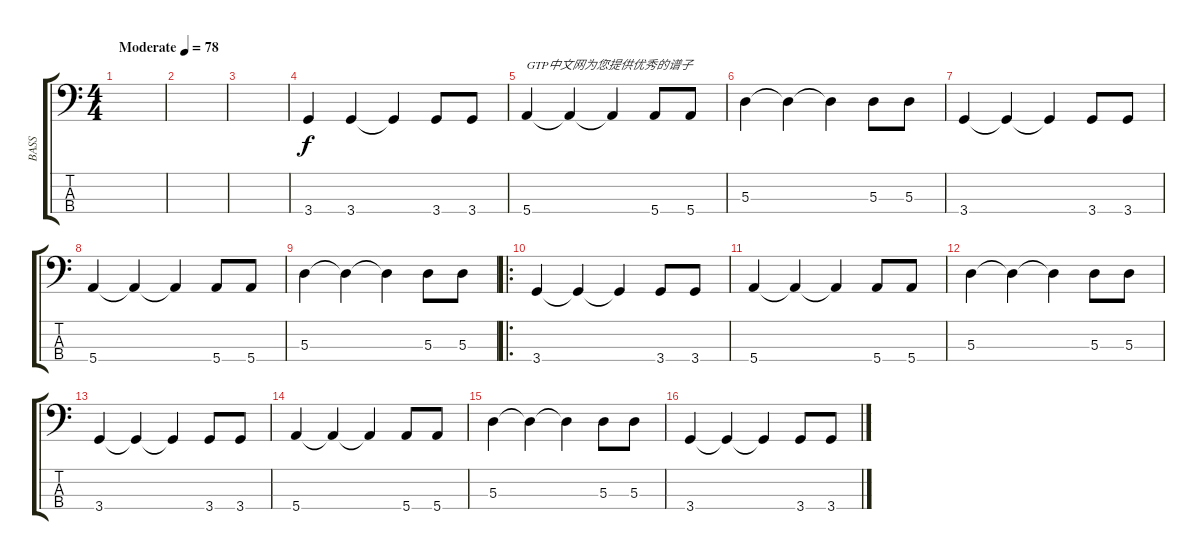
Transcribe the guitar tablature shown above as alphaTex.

\track ("BASS" "BASS") {instrument electricbassfinger}
\staff {score tabs}
\tuning (G2 D2 A1 E1) {hide}
\ts (4 4)
\tempo (78 "Moderate")
\clef f4
\ks c
|
|
|
3.4.4 3.4.4 3.4{t}.4 3.4.8 3.4.8 |
5.4.4{txt "GTP中文网为您提供优秀的谱子"} 5.4{t}.4 5.4{t}.4 5.4.8 5.4.8 |
5.3.4 5.3{t}.4 5.3{t}.4 5.3.8 5.3.8 |
3.4.4 3.4{t}.4 3.4{t}.4 3.4.8 3.4.8 |
5.4.4 5.4{t}.4 5.4{t}.4 5.4.8 5.4.8 |
5.3.4 5.3{t}.4 5.3{t}.4 5.3.8 5.3.8 |
\ro
3.4.4 3.4{t}.4 3.4{t}.4 3.4.8 3.4.8 |
5.4.4 5.4{t}.4 5.4{t}.4 5.4.8 5.4.8 |
5.3.4 5.3{t}.4 5.3{t}.4 5.3.8 5.3.8 |
3.4.4 3.4{t}.4 3.4{t}.4 3.4.8 3.4.8 |
5.4.4 5.4{t}.4 5.4{t}.4 5.4.8 5.4.8 |
5.3.4 5.3{t}.4 5.3{t}.4 5.3.8 5.3.8 |
3.4.4 3.4{t}.4 3.4{t}.4 3.4.8 3.4.8
